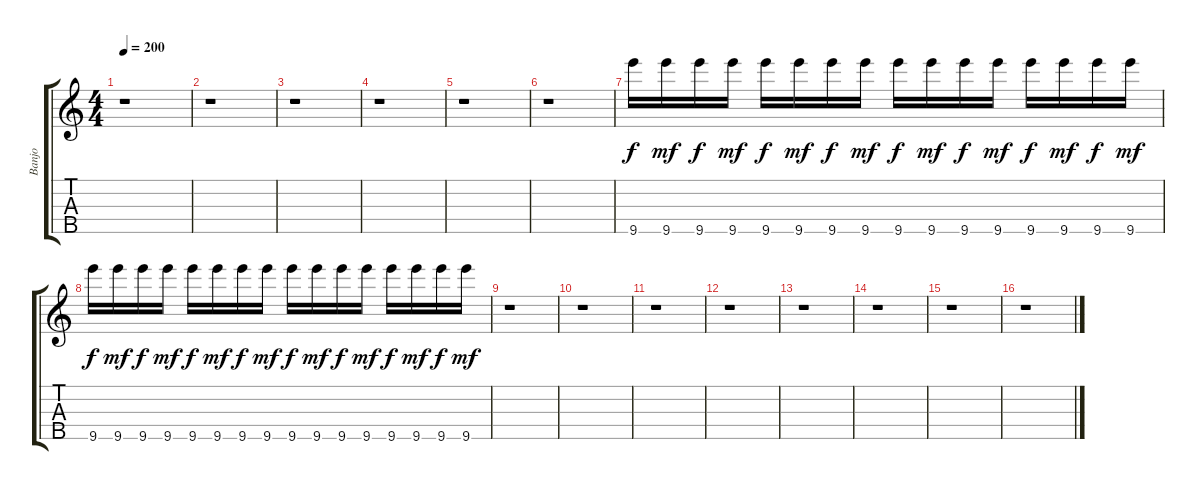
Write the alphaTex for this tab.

\track ("Banjo" "Banjo") {instrument banjo}
\staff {score tabs}
\tuning (D4 B3 G3 D3 G4) {hide}
\displaytranspose 12
\ts (4 4)
\tempo 200
\clef g2
\ks c
r.1{dy mf} |
r.1 |
r.1 |
r.1 |
r.1 |
r.1 |
9.5.16{dy f} 9.5.16{dy mf} 9.5.16{dy f} 9.5.16{dy mf} 9.5.16{dy f} 9.5.16{dy mf} 9.5.16{dy f} 9.5.16{dy mf} 9.5.16{dy f} 9.5.16{dy mf} 9.5.16{dy f} 9.5.16{dy mf} 9.5.16{dy f} 9.5.16{dy mf} 9.5.16{dy f} 9.5.16{dy mf} |
9.5.16{dy f} 9.5.16{dy mf} 9.5.16{dy f} 9.5.16{dy mf} 9.5.16{dy f} 9.5.16{dy mf} 9.5.16{dy f} 9.5.16{dy mf} 9.5.16{dy f} 9.5.16{dy mf} 9.5.16{dy f} 9.5.16{dy mf} 9.5.16{dy f} 9.5.16{dy mf} 9.5.16{dy f} 9.5.16{dy mf} |
r.1 |
r.1 |
r.1 |
r.1 |
r.1 |
r.1 |
r.1 |
r.1
